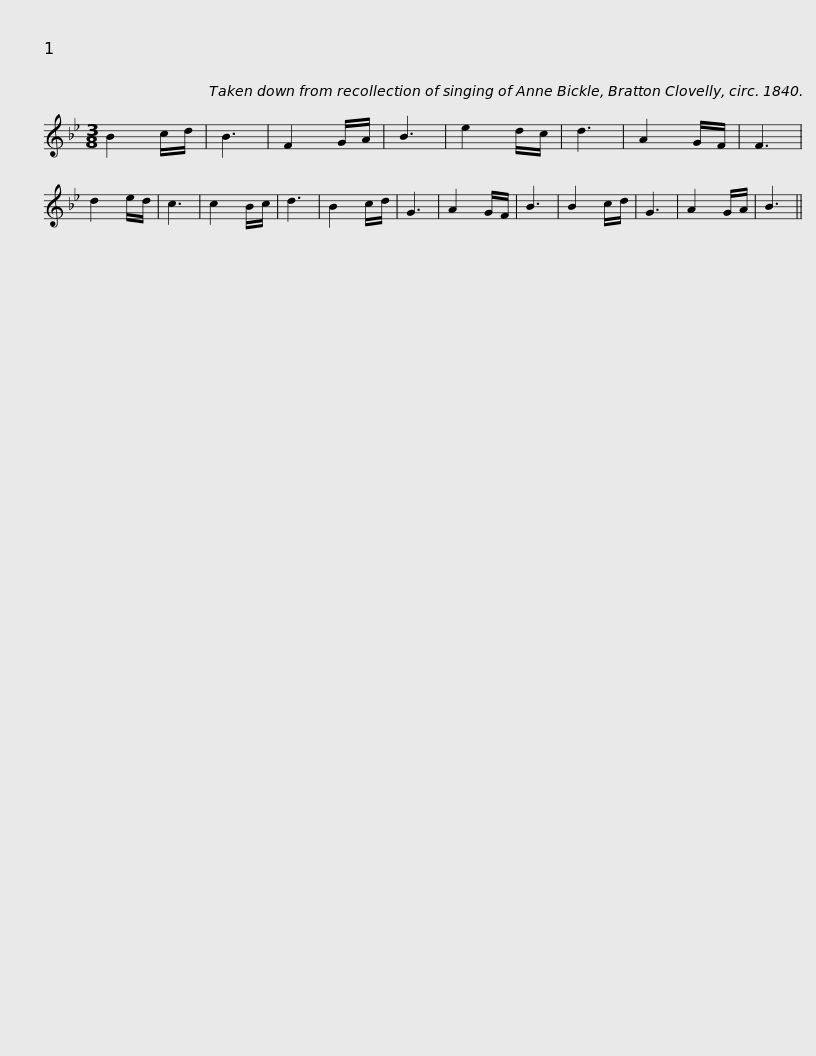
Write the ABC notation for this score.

X:1
L:1/8
M:3/8
I:linebreak $
K:Bb
V:1 treble
V:1
 B2 c/d/ | B3 | F2 G/A/ | B3 | e2 d/c/ | %5
 d3 | A2 G/F/ | F3 | d2 e/d/ | c3 | %10
 c2 B/c/ | d3 | B2 c/d/ | G3 | A2 G/F/ | %15
 B3 |$ B2 c/d/ | G3 | A2 G/A/ | B3 || %20
